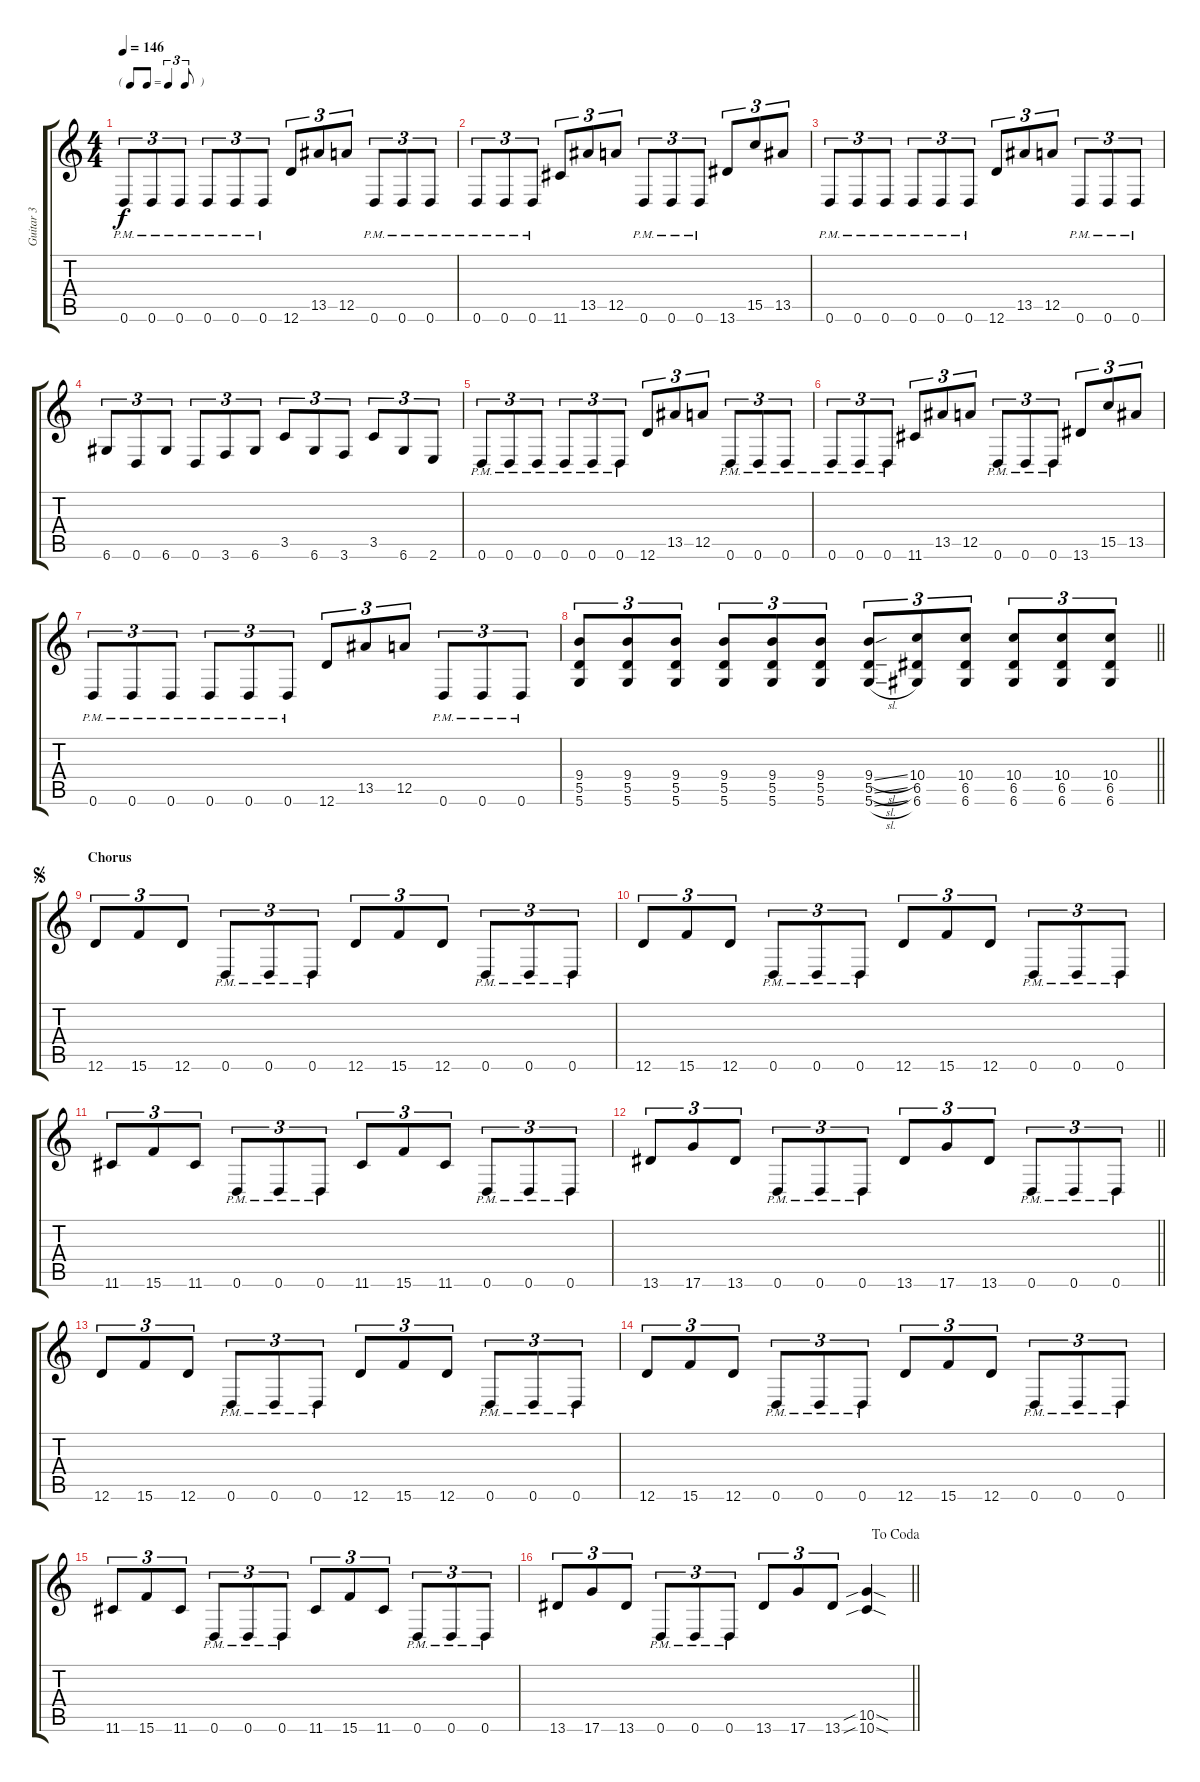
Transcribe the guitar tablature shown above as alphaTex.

\track ("Guitar 3" "Guitar 3") {instrument distortionguitar}
\staff {score tabs}
\tuning (E4 B3 G3 D3 A2 D2) {hide}
\ts (4 4)
\tf triplet8th
\tempo 146
\clef g2
\ks c
0.6{pm}.8{tu (3 2) dy f} 0.6{pm}.8{tu (3 2)} 0.6{pm}.8{tu (3 2)} 0.6{pm}.8{tu (3 2)} 0.6{pm}.8{tu (3 2)} 0.6{pm}.8{tu (3 2)} 12.6.8{tu (3 2)} 13.5.8{tu (3 2)} 12.5.8{tu (3 2)} 0.6{pm}.8{tu (3 2)} 0.6{pm}.8{tu (3 2)} 0.6{pm}.8{tu (3 2)} |
0.6{pm}.8{tu (3 2)} 0.6{pm}.8{tu (3 2)} 0.6{pm}.8{tu (3 2)} 11.6.8{tu (3 2)} 13.5.8{tu (3 2)} 12.5.8{tu (3 2)} 0.6{pm}.8{tu (3 2)} 0.6{pm}.8{tu (3 2)} 0.6{pm}.8{tu (3 2)} 13.6.8{tu (3 2)} 15.5.8{tu (3 2)} 13.5.8{tu (3 2)} |
0.6{pm}.8{tu (3 2)} 0.6{pm}.8{tu (3 2)} 0.6{pm}.8{tu (3 2)} 0.6{pm}.8{tu (3 2)} 0.6{pm}.8{tu (3 2)} 0.6{pm}.8{tu (3 2)} 12.6.8{tu (3 2)} 13.5.8{tu (3 2)} 12.5.8{tu (3 2)} 0.6{pm}.8{tu (3 2)} 0.6{pm}.8{tu (3 2)} 0.6{pm}.8{tu (3 2)} |
6.6.8{tu (3 2)} 0.6.8{tu (3 2)} 6.6.8{tu (3 2)} 0.6.8{tu (3 2)} 3.6.8{tu (3 2)} 6.6.8{tu (3 2)} 3.5.8{tu (3 2)} 6.6.8{tu (3 2)} 3.6.8{tu (3 2)} 3.5.8{tu (3 2)} 6.6.8{tu (3 2)} 2.6.8{tu (3 2)} |
0.6{pm}.8{tu (3 2)} 0.6{pm}.8{tu (3 2)} 0.6{pm}.8{tu (3 2)} 0.6{pm}.8{tu (3 2)} 0.6{pm}.8{tu (3 2)} 0.6{pm}.8{tu (3 2)} 12.6.8{tu (3 2)} 13.5.8{tu (3 2)} 12.5.8{tu (3 2)} 0.6{pm}.8{tu (3 2)} 0.6{pm}.8{tu (3 2)} 0.6{pm}.8{tu (3 2)} |
0.6{pm}.8{tu (3 2)} 0.6{pm}.8{tu (3 2)} 0.6{pm}.8{tu (3 2)} 11.6.8{tu (3 2)} 13.5.8{tu (3 2)} 12.5.8{tu (3 2)} 0.6{pm}.8{tu (3 2)} 0.6{pm}.8{tu (3 2)} 0.6{pm}.8{tu (3 2)} 13.6.8{tu (3 2)} 15.5.8{tu (3 2)} 13.5.8{tu (3 2)} |
0.6{pm}.8{tu (3 2)} 0.6{pm}.8{tu (3 2)} 0.6{pm}.8{tu (3 2)} 0.6{pm}.8{tu (3 2)} 0.6{pm}.8{tu (3 2)} 0.6{pm}.8{tu (3 2)} 12.6.8{tu (3 2)} 13.5.8{tu (3 2)} 12.5.8{tu (3 2)} 0.6{pm}.8{tu (3 2)} 0.6{pm}.8{tu (3 2)} 0.6{pm}.8{tu (3 2)} |
\barLineRight lightlight
(9.4 5.5 5.6).8{tu (3 2)} (9.4 5.5 5.6).8{tu (3 2)} (9.4 5.5 5.6).8{tu (3 2)} (9.4 5.5 5.6).8{tu (3 2)} (9.4 5.5 5.6).8{tu (3 2)} (9.4 5.5 5.6).8{tu (3 2)} (9.4{sl} 5.5{sl} 5.6{sl}).8{tu (3 2)} (10.4 6.5 6.6).8{tu (3 2)} (10.4 6.5 6.6).8{tu (3 2)} (10.4 6.5 6.6).8{tu (3 2)} (10.4 6.5 6.6).8{tu (3 2)} (10.4 6.5 6.6).8{tu (3 2)} |
\section ("" "Chorus")
\jump segno
12.6.8{tu (3 2)} 15.6.8{tu (3 2)} 12.6.8{tu (3 2)} 0.6{pm}.8{tu (3 2)} 0.6{pm}.8{tu (3 2)} 0.6{pm}.8{tu (3 2)} 12.6.8{tu (3 2)} 15.6.8{tu (3 2)} 12.6.8{tu (3 2)} 0.6{pm}.8{tu (3 2)} 0.6{pm}.8{tu (3 2)} 0.6{pm}.8{tu (3 2)} |
12.6.8{tu (3 2)} 15.6.8{tu (3 2)} 12.6.8{tu (3 2)} 0.6{pm}.8{tu (3 2)} 0.6{pm}.8{tu (3 2)} 0.6{pm}.8{tu (3 2)} 12.6.8{tu (3 2)} 15.6.8{tu (3 2)} 12.6.8{tu (3 2)} 0.6{pm}.8{tu (3 2)} 0.6{pm}.8{tu (3 2)} 0.6{pm}.8{tu (3 2)} |
11.6.8{tu (3 2)} 15.6.8{tu (3 2)} 11.6.8{tu (3 2)} 0.6{pm}.8{tu (3 2)} 0.6{pm}.8{tu (3 2)} 0.6{pm}.8{tu (3 2)} 11.6.8{tu (3 2)} 15.6.8{tu (3 2)} 11.6.8{tu (3 2)} 0.6{pm}.8{tu (3 2)} 0.6{pm}.8{tu (3 2)} 0.6{pm}.8{tu (3 2)} |
\barLineRight lightlight
13.6.8{tu (3 2)} 17.6.8{tu (3 2)} 13.6.8{tu (3 2)} 0.6{pm}.8{tu (3 2)} 0.6{pm}.8{tu (3 2)} 0.6{pm}.8{tu (3 2)} 13.6.8{tu (3 2)} 17.6.8{tu (3 2)} 13.6.8{tu (3 2)} 0.6{pm}.8{tu (3 2)} 0.6{pm}.8{tu (3 2)} 0.6{pm}.8{tu (3 2)} |
12.6.8{tu (3 2)} 15.6.8{tu (3 2)} 12.6.8{tu (3 2)} 0.6{pm}.8{tu (3 2)} 0.6{pm}.8{tu (3 2)} 0.6{pm}.8{tu (3 2)} 12.6.8{tu (3 2)} 15.6.8{tu (3 2)} 12.6.8{tu (3 2)} 0.6{pm}.8{tu (3 2)} 0.6{pm}.8{tu (3 2)} 0.6{pm}.8{tu (3 2)} |
12.6.8{tu (3 2)} 15.6.8{tu (3 2)} 12.6.8{tu (3 2)} 0.6{pm}.8{tu (3 2)} 0.6{pm}.8{tu (3 2)} 0.6{pm}.8{tu (3 2)} 12.6.8{tu (3 2)} 15.6.8{tu (3 2)} 12.6.8{tu (3 2)} 0.6{pm}.8{tu (3 2)} 0.6{pm}.8{tu (3 2)} 0.6{pm}.8{tu (3 2)} |
11.6.8{tu (3 2)} 15.6.8{tu (3 2)} 11.6.8{tu (3 2)} 0.6{pm}.8{tu (3 2)} 0.6{pm}.8{tu (3 2)} 0.6{pm}.8{tu (3 2)} 11.6.8{tu (3 2)} 15.6.8{tu (3 2)} 11.6.8{tu (3 2)} 0.6{pm}.8{tu (3 2)} 0.6{pm}.8{tu (3 2)} 0.6{pm}.8{tu (3 2)} |
\jump dacoda
\barLineRight lightlight
13.6.8{tu (3 2)} 17.6.8{tu (3 2)} 13.6.8{tu (3 2)} 0.6{pm}.8{tu (3 2)} 0.6{pm}.8{tu (3 2)} 0.6{pm}.8{tu (3 2)} 13.6.8{tu (3 2)} 17.6.8{tu (3 2)} 13.6.8{tu (3 2)} (10.5{sib sod} 10.6{sib sod}).4
